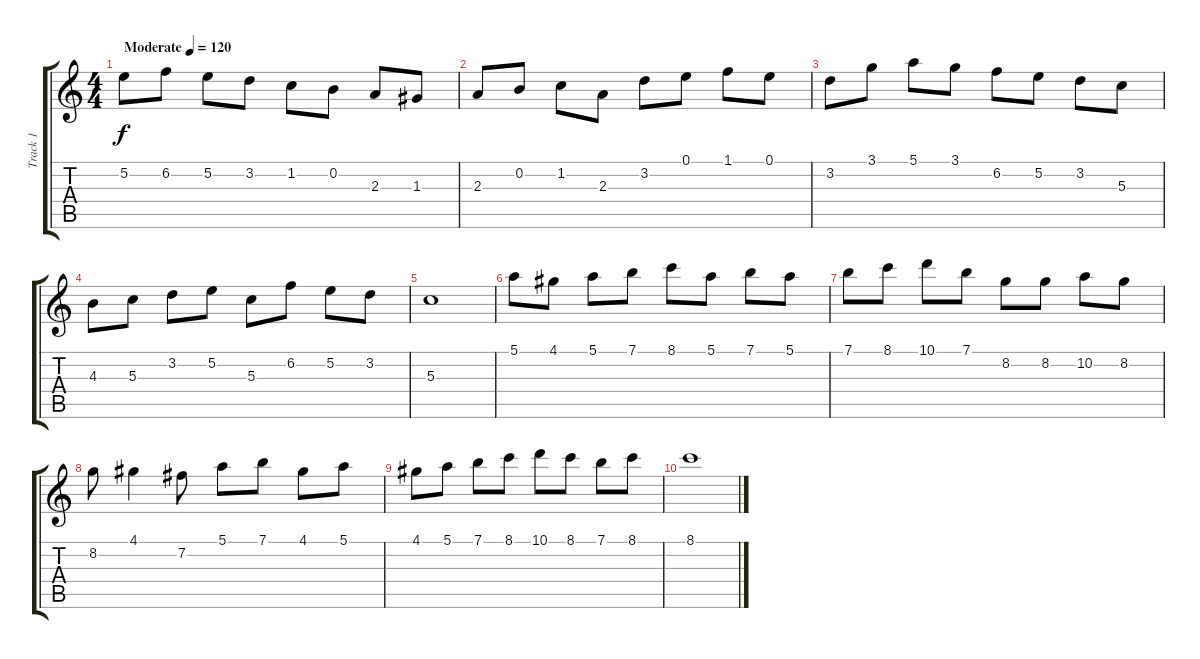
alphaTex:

\track ("Track 1" "Track 1") {instrument acousticguitarnylon bank 1}
\staff {score tabs}
\tuning (E4 B3 G3 D3 A2 E2) {hide}
\ts (4 4)
\tempo (120 "Moderate")
\clef g2
\ks c
5.2.8{dy f instrument acousticguitarnylon} 6.2.8 5.2.8 3.2.8 1.2.8 0.2.8 2.3.8 1.3.8 |
2.3.8 0.2.8 1.2.8 2.3.8 3.2.8 0.1.8 1.1.8 0.1.8 |
3.2.8 3.1.8 5.1.8 3.1.8 6.2.8 5.2.8 3.2.8 5.3.8 |
4.3.8 5.3.8 3.2.8 5.2.8 5.3.8 6.2.8 5.2.8 3.2.8 |
5.3.1 |
5.1.8 4.1.8 5.1.8 7.1.8 8.1.8 5.1.8 7.1.8 5.1.8 |
7.1.8 8.1.8 10.1.8 7.1.8 8.2.8 8.2.8 10.2.8 8.2.8 |
8.2.8 4.1.4 7.2.8 5.1.8 7.1.8 4.1.8 5.1.8 |
4.1.8 5.1.8 7.1.8 8.1.8 10.1.8 8.1.8 7.1.8 8.1.8 |
8.1.1
